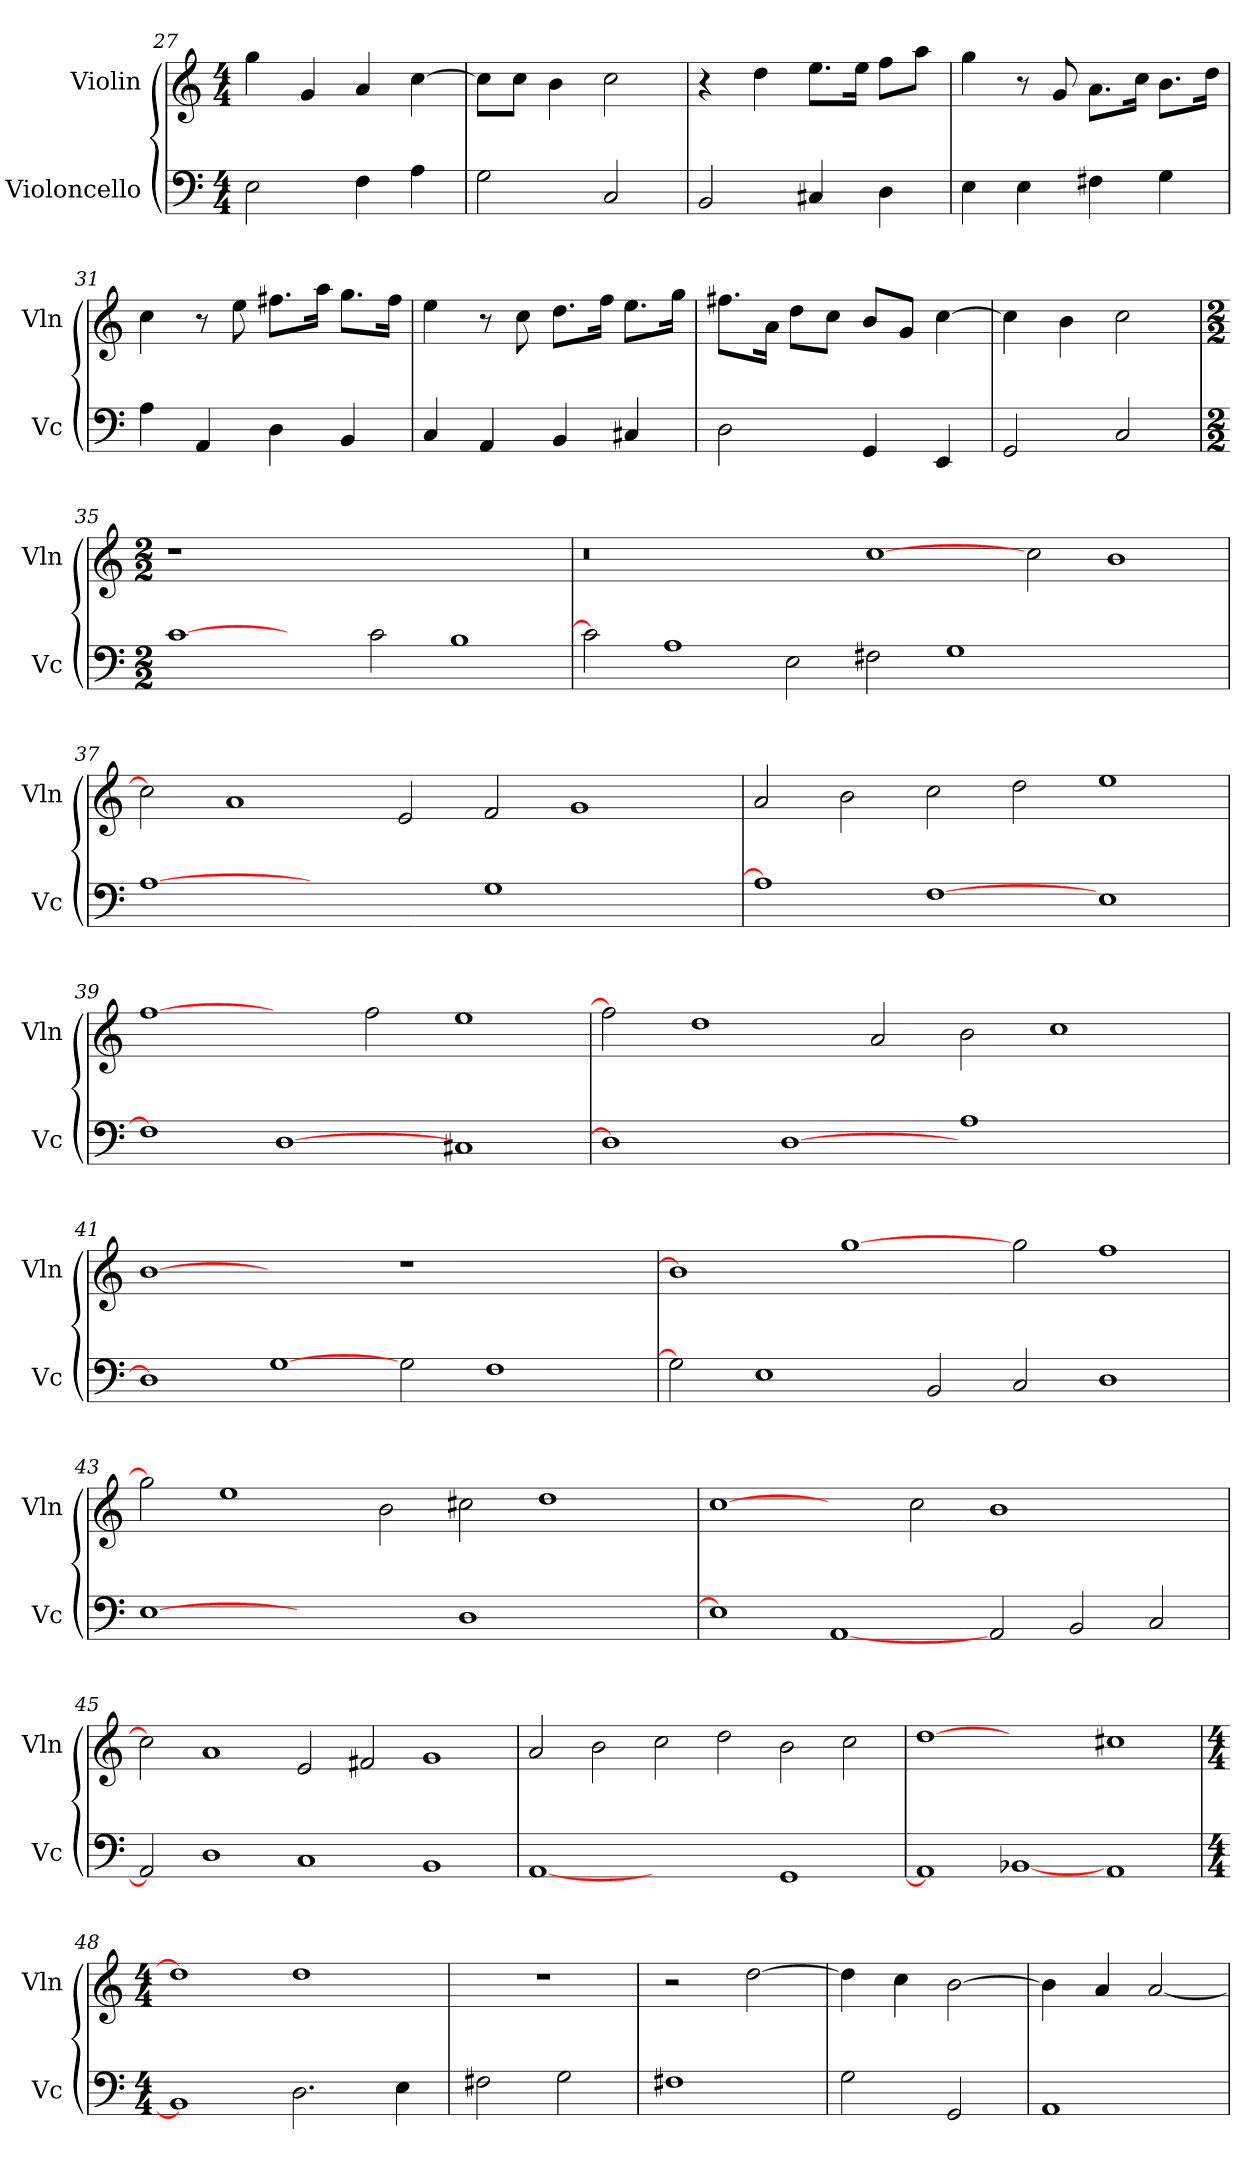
**kern	**kern
*part2	*part1
*staff2	*staff1
*I"Violoncello	*I"Violin
*I'Vc	*I'Vln
*clefF4	*clefG2
*k[]	*k[]
*M4/4	*M4/4
=27	=27
2E\	4gg\
.	4g/
4F\	4a/
4A\	[4cc\
=28	=28
2G\	8cc\L]
.	8cc\J
.	4b\
2C/	2cc\
=29	=29
2BB/	4r
.	4dd\
4C#X/	8.ee\L
.	16ee\Jk
4D\	8ff\L
.	8aa\J
=30	=30
4E\	4gg\
4E\	8r
.	8g/
4F#X\	8.a\L
.	16cc\Jk
4G\	8.b\L
.	16dd\Jk
=31	=31
4A\	4cc\
4AA/	8r
.	8ee\
4D\	8.ff#X\L
.	16aa\Jk
4BB/	8.gg\L
.	16ff#\Jk
=32	=32
4C/	4ee\
4AA/	8r
.	8cc\
4BB/	8.dd\L
.	16ff\Jk
4C#X/	8.ee\L
.	16gg\Jk
=33	=33
2D\	8.ff#X\L
.	16a\Jk
.	8dd\L
.	8cc\J
4GG/	8b/L
.	8g/J
4EE/	[4cc\
=34	=34
2GG/	4cc\]
.	4b\
2C/	2cc\
=35	=35
*M2/2	*M2/2
[1c	1r
2ryy	0ryy
2c\	.
1B	.
=36	=36
2c]	0r
1A	.
2E\	.
2F#X\	[1cc
1G	.
.	2cc\
1ryy	1b
=37	=37
[1A	2cc]
.	1a
1ryy	.
.	2e/
1G	2f/
.	1g
2ryy	.
=38	=38
1A]	2a/
.	2b\
[1F	2cc\
.	2dd\
1E	1ee
=39	=39
1F]	[1ff
[1D	2ryy
.	2ff\
1C#X	1ee
=40	=40
1D]	2ff]
.	1dd
[1D	.
.	2a/
1A	2b\
.	1cc
2ryy	.
=41	=41
1D]	[1b
[1G	1ryy
2G\	1r
1F	.
.	2ryy
=42	=42
2G]	1b]
1E	.
.	[1gg
2BB/	.
2C/	2gg\
1D	1ff
=43	=43
[1E	2gg]
.	1ee
1ryy	.
.	2b\
1D	2cc#X\
.	1dd
2ryy	.
=44	=44
1E]	[1cc
[1AA	2ryy
.	2cc\
2AA/	1b
2BB/	.
2C/	2ryy
=45	=45
2AA]	2cc]
1D	1a
1C	2e/
.	2f#X/
1BB	1g
=46	=46
[1AA	2a/
.	2b\
1ryy	2cc\
.	2dd\
1GG	2b\
.	2cc\
=47	=47
1AA]	[1dd
[1BB-X	1ryy
1AA	1cc#X
=48	=48
*M4/4	*M4/4
1BB-]	1dd]
2.D\	1dd
4E\	.
=49	=49
2F#X\	1r
2G\	.
=50	=50
1F#X	2r
.	[2dd\
=51	=51
2G\	4dd\]
.	4cc\
2GG/	[2b\
=52	=52
1AA	4b\]
.	4a/
.	[2a/
=	=
*-	*-
